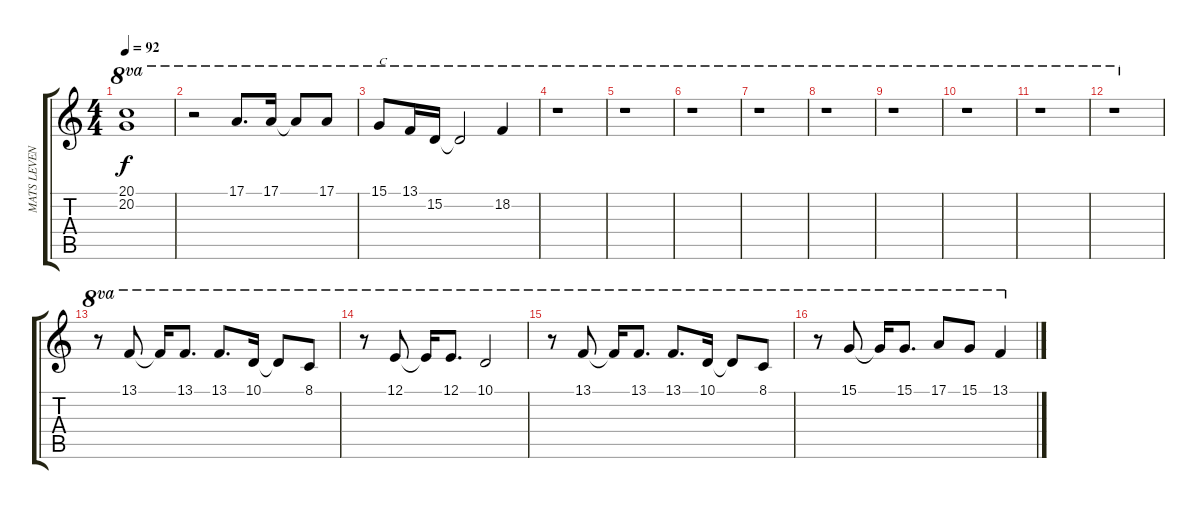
\track ("MATS LEVEN" "MATS LEVEN") {instrument lead6voice}
\staff {score tabs}
\tuning (E4 B3 G3 D3 A2 E2) {hide}
\ts (4 4)
\tempo 92
\clef g2
\ks c
(20.1 20.2).1{ot 8va dy f} |
r.2{ot 8va} 17.1.8{d ot 8va} 17.1.16{ot 8va} 17.1{t}.8{ot 8va} 17.1.8{ot 8va} |
15.1.8{ot 8va txt "C"} 13.1.16{ot 8va} 15.2.16{ot 8va} 15.2{t}.2{ot 8va} 18.2.4{ot 8va} |
r.1{ot 8va} |
r.1{ot 8va} |
r.1{ot 8va} |
r.1{ot 8va} |
r.1{ot 8va} |
r.1{ot 8va} |
r.1{ot 8va} |
r.1{ot 8va} |
r.1{ot 8va} |
r.8{ot 8va} 13.1.8{ot 8va} 13.1{t}.16{ot 8va} 13.1.8{d ot 8va} 13.1.8{d ot 8va} 10.1.16{ot 8va} 10.1{t}.8{ot 8va} 8.1.8{ot 8va} |
r.8{ot 8va} 12.1.8{ot 8va} 12.1{t}.16{ot 8va} 12.1.8{d ot 8va} 10.1.2{ot 8va} |
r.8{ot 8va} 13.1.8{ot 8va} 13.1{t}.16{ot 8va} 13.1.8{d ot 8va} 13.1.8{d ot 8va} 10.1.16{ot 8va} 10.1{t}.8{ot 8va} 8.1.8{ot 8va} |
r.8{ot 8va} 15.1.8{ot 8va} 15.1{t}.16{ot 8va} 15.1.8{d ot 8va} 17.1.8{ot 8va} 15.1.8{ot 8va} 13.1.4{ot 8va}
